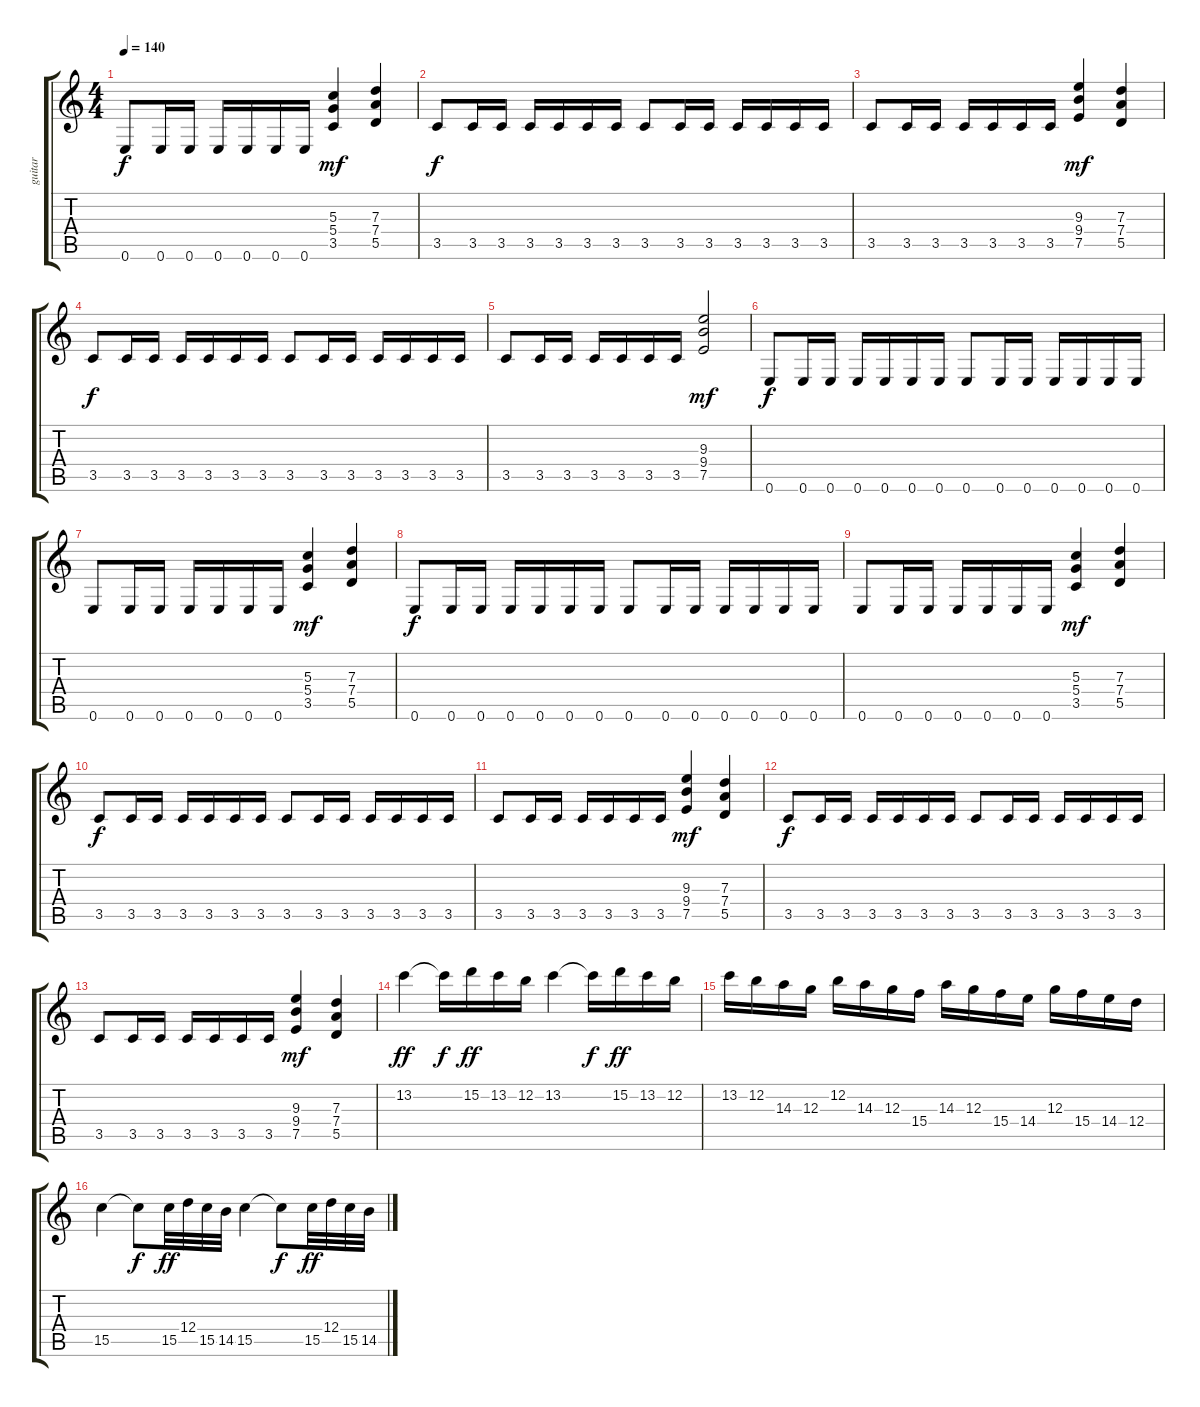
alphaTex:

\track ("guitar" "guitar") {instrument overdrivenguitar}
\staff {score tabs}
\tuning (E4 B3 G3 D3 A2 E2) {hide}
\ts (4 4)
\tempo 140
\clef g2
\ks c
0.6.8{dy f} 0.6.16 0.6.16 0.6.16 0.6.16 0.6.16 0.6.16 (5.3 5.4 3.5).4{dy mf} (7.3 7.4 5.5).4 |
3.5.8{dy f} 3.5.16 3.5.16 3.5.16 3.5.16 3.5.16 3.5.16 3.5.8 3.5.16 3.5.16 3.5.16 3.5.16 3.5.16 3.5.16 |
3.5.8 3.5.16 3.5.16 3.5.16 3.5.16 3.5.16 3.5.16 (9.3 9.4 7.5).4{dy mf} (7.3 7.4 5.5).4 |
3.5.8{dy f} 3.5.16 3.5.16 3.5.16 3.5.16 3.5.16 3.5.16 3.5.8 3.5.16 3.5.16 3.5.16 3.5.16 3.5.16 3.5.16 |
3.5.8 3.5.16 3.5.16 3.5.16 3.5.16 3.5.16 3.5.16 (9.3 9.4 7.5).2{dy mf} |
0.6.8{dy f} 0.6.16 0.6.16 0.6.16 0.6.16 0.6.16 0.6.16 0.6.8 0.6.16 0.6.16 0.6.16 0.6.16 0.6.16 0.6.16 |
0.6.8 0.6.16 0.6.16 0.6.16 0.6.16 0.6.16 0.6.16 (5.3 5.4 3.5).4{dy mf} (7.3 7.4 5.5).4 |
0.6.8{dy f} 0.6.16 0.6.16 0.6.16 0.6.16 0.6.16 0.6.16 0.6.8 0.6.16 0.6.16 0.6.16 0.6.16 0.6.16 0.6.16 |
0.6.8 0.6.16 0.6.16 0.6.16 0.6.16 0.6.16 0.6.16 (5.3 5.4 3.5).4{dy mf} (7.3 7.4 5.5).4 |
3.5.8{dy f} 3.5.16 3.5.16 3.5.16 3.5.16 3.5.16 3.5.16 3.5.8 3.5.16 3.5.16 3.5.16 3.5.16 3.5.16 3.5.16 |
3.5.8 3.5.16 3.5.16 3.5.16 3.5.16 3.5.16 3.5.16 (9.3 9.4 7.5).4{dy mf} (7.3 7.4 5.5).4 |
3.5.8{dy f} 3.5.16 3.5.16 3.5.16 3.5.16 3.5.16 3.5.16 3.5.8 3.5.16 3.5.16 3.5.16 3.5.16 3.5.16 3.5.16 |
3.5.8 3.5.16 3.5.16 3.5.16 3.5.16 3.5.16 3.5.16 (9.3 9.4 7.5).4{dy mf} (7.3 7.4 5.5).4 |
13.2.4{dy ff} 13.2{t}.16{dy f} 15.2.16{dy ff} 13.2.16 12.2.16 13.2.4 13.2{t}.16{dy f} 15.2.16{dy ff} 13.2.16 12.2.16 |
13.2.16 12.2.16 14.3.16 12.3.16 12.2.16 14.3.16 12.3.16 15.4.16 14.3.16 12.3.16 15.4.16 14.4.16 12.3.16 15.4.16 14.4.16 12.4.16 |
15.5.4 15.5{t}.8{dy f} 15.5.32{dy ff} 12.4.32 15.5.32 14.5.32 15.5.4 15.5{t}.8{dy f} 15.5.32{dy ff} 12.4.32 15.5.32 14.5.32
